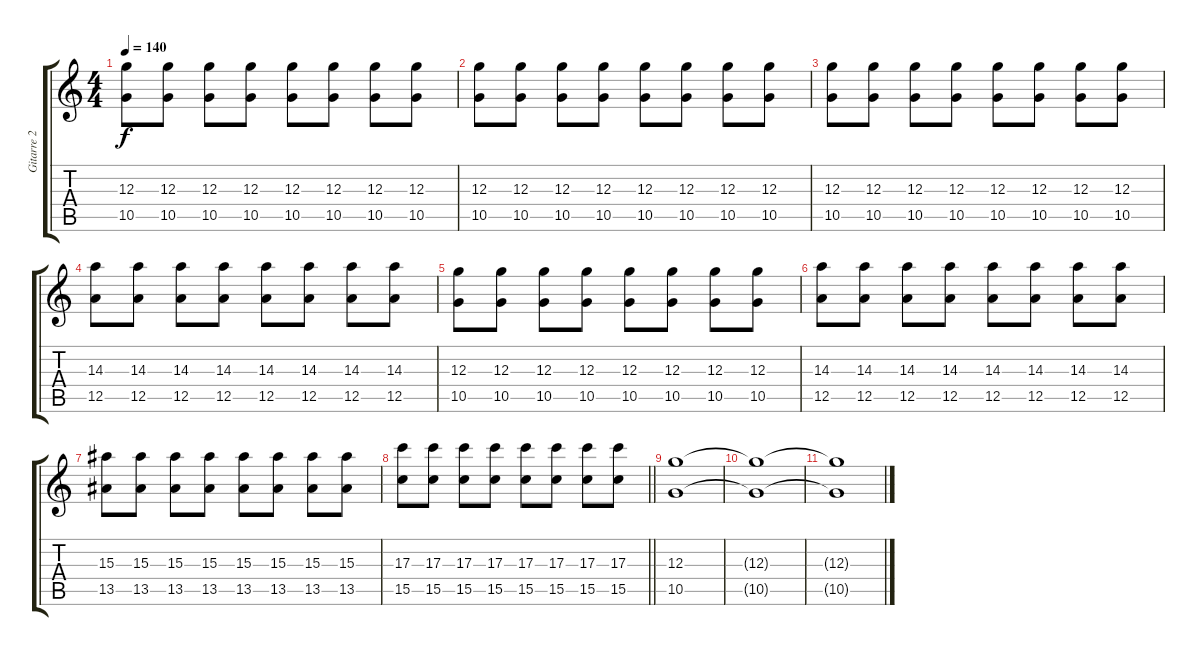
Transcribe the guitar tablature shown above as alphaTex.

\track ("Gitarre 2" "Gitarre 2") {instrument electricguitarclean}
\staff {score tabs}
\tuning (E4 B3 G3 D3 A2 E2) {hide}
\ts (4 4)
\tempo 140
\clef g2
\ks c
(12.3 10.5).8{dy f} (12.3 10.5).8 (12.3 10.5).8 (12.3 10.5).8 (12.3 10.5).8 (12.3 10.5).8 (12.3 10.5).8 (12.3 10.5).8 |
(12.3 10.5).8 (12.3 10.5).8 (12.3 10.5).8 (12.3 10.5).8 (12.3 10.5).8 (12.3 10.5).8 (12.3 10.5).8 (12.3 10.5).8 |
(12.3 10.5).8 (12.3 10.5).8 (12.3 10.5).8 (12.3 10.5).8 (12.3 10.5).8 (12.3 10.5).8 (12.3 10.5).8 (12.3 10.5).8 |
(14.3 12.5).8 (14.3 12.5).8 (14.3 12.5).8 (14.3 12.5).8 (14.3 12.5).8 (14.3 12.5).8 (14.3 12.5).8 (14.3 12.5).8 |
(12.3 10.5).8 (12.3 10.5).8 (12.3 10.5).8 (12.3 10.5).8 (12.3 10.5).8 (12.3 10.5).8 (12.3 10.5).8 (12.3 10.5).8 |
(14.3 12.5).8 (14.3 12.5).8 (14.3 12.5).8 (14.3 12.5).8 (14.3 12.5).8 (14.3 12.5).8 (14.3 12.5).8 (14.3 12.5).8 |
(15.3 13.5).8 (15.3 13.5).8 (15.3 13.5).8 (15.3 13.5).8 (15.3 13.5).8 (15.3 13.5).8 (15.3 13.5).8 (15.3 13.5).8 |
\barLineRight lightlight
(17.3 15.5).8 (17.3 15.5).8 (17.3 15.5).8 (17.3 15.5).8 (17.3 15.5).8 (17.3 15.5).8 (17.3 15.5).8 (17.3 15.5).8 |
(12.3 10.5).1 |
(12.3{t} 10.5{t}).1 |
(12.3{t} 10.5{t}).1
